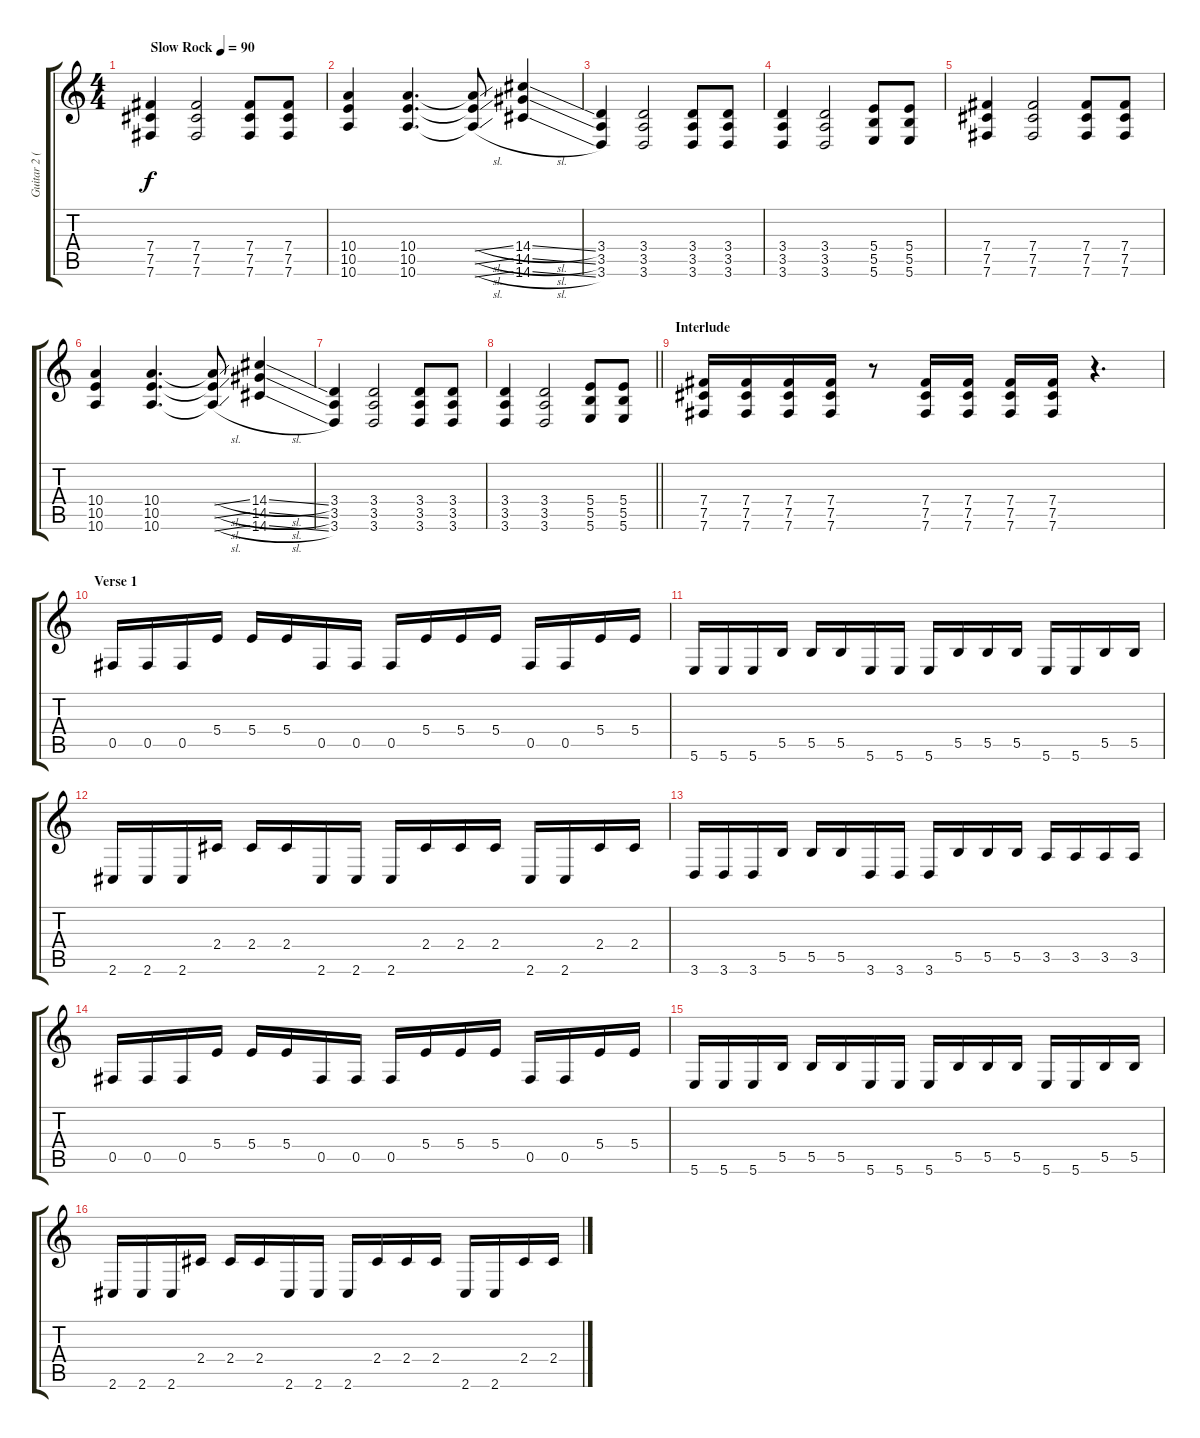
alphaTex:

\track ("Guitar 2 (Don Clark) Rythem" "Guitar 2 (") {instrument distortionguitar}
\staff {score tabs}
\tuning (Db4 Ab3 E3 B2 Gb2 B1) {hide}
\ts (4 4)
\tempo (90 "Slow Rock")
\clef g2
\ks c
(7.4 7.5 7.6).4{dy f instrument distortionguitar} (7.4 7.5 7.6).2 (7.4 7.5 7.6).8 (7.4 7.5 7.6).8 |
(10.4 10.5 10.6).4 (10.4 10.5 10.6).4{d} (10.4{sl t} 10.5{sl t} 10.6{sl t}).8 (14.4{sl} 14.5{sl} 14.6{sl}).4 |
(3.4 3.5 3.6).4 (3.4 3.5 3.6).2 (3.4 3.5 3.6).8 (3.4 3.5 3.6).8 |
(3.4 3.5 3.6).4 (3.4 3.5 3.6).2 (5.4 5.5 5.6).8 (5.4 5.5 5.6).8 |
(7.4 7.5 7.6).4 (7.4 7.5 7.6).2 (7.4 7.5 7.6).8 (7.4 7.5 7.6).8 |
(10.4 10.5 10.6).4 (10.4 10.5 10.6).4{d} (10.4{sl t} 10.5{sl t} 10.6{sl t}).8 (14.4{sl} 14.5{sl} 14.6{sl}).4 |
(3.4 3.5 3.6).4 (3.4 3.5 3.6).2 (3.4 3.5 3.6).8 (3.4 3.5 3.6).8 |
\barLineRight lightlight
(3.4 3.5 3.6).4 (3.4 3.5 3.6).2 (5.4 5.5 5.6).8 (5.4 5.5 5.6).8 |
\section ("" "Interlude")
(7.4 7.5 7.6).16 (7.4 7.5 7.6).16 (7.4 7.5 7.6).16 (7.4 7.5 7.6).16 r.8 (7.4 7.5 7.6).16 (7.4 7.5 7.6).16 (7.4 7.5 7.6).16 (7.4 7.5 7.6).16 r.4{d} |
\section ("" "Verse 1")
0.5.16 0.5.16 0.5.16 5.4.16 5.4.16 5.4.16 0.5.16 0.5.16 0.5.16 5.4.16 5.4.16 5.4.16 0.5.16 0.5.16 5.4.16 5.4.16 |
5.6.16 5.6.16 5.6.16 5.5.16 5.5.16 5.5.16 5.6.16 5.6.16 5.6.16 5.5.16 5.5.16 5.5.16 5.6.16 5.6.16 5.5.16 5.5.16 |
2.6.16 2.6.16 2.6.16 2.4.16 2.4.16 2.4.16 2.6.16 2.6.16 2.6.16 2.4.16 2.4.16 2.4.16 2.6.16 2.6.16 2.4.16 2.4.16 |
3.6.16 3.6.16 3.6.16 5.5.16 5.5.16 5.5.16 3.6.16 3.6.16 3.6.16 5.5.16 5.5.16 5.5.16 3.5.16 3.5.16 3.5.16 3.5.16 |
0.5.16 0.5.16 0.5.16 5.4.16 5.4.16 5.4.16 0.5.16 0.5.16 0.5.16 5.4.16 5.4.16 5.4.16 0.5.16 0.5.16 5.4.16 5.4.16 |
5.6.16 5.6.16 5.6.16 5.5.16 5.5.16 5.5.16 5.6.16 5.6.16 5.6.16 5.5.16 5.5.16 5.5.16 5.6.16 5.6.16 5.5.16 5.5.16 |
2.6.16 2.6.16 2.6.16 2.4.16 2.4.16 2.4.16 2.6.16 2.6.16 2.6.16 2.4.16 2.4.16 2.4.16 2.6.16 2.6.16 2.4.16 2.4.16
